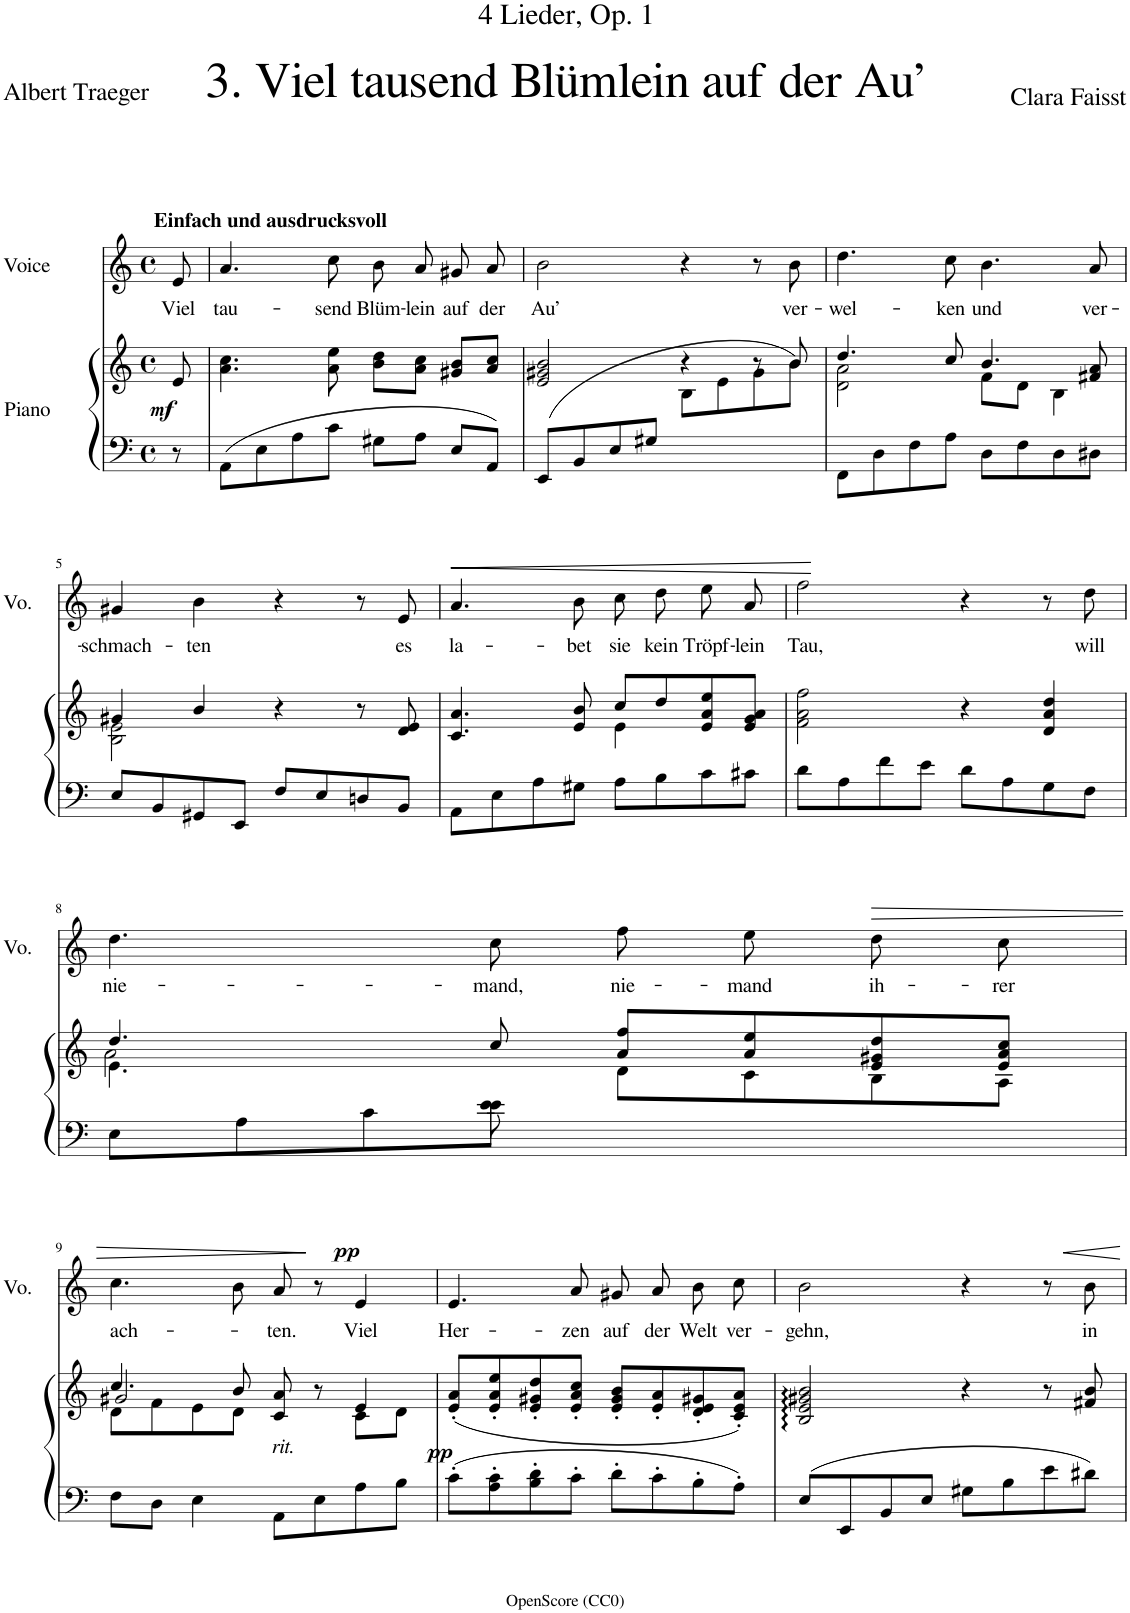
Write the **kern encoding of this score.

**kern	**kern	**dynam	**kern	**text	**dynam
*part2	*part2	*part2	*part1	*part1	*part1
*staff3	*staff2	*staff2/3	*staff1	*staff1	*staff1
*I"Piano	*	*	*I"Voice	*	*
*I'Pno	*	*	*I'Vo.	*	*
*clefF4	*clefG2	*	*clefG2	*	*
*k[]	*k[]	*	*k[]	*	*
*M4/4	*M4/4	*	*M4/4	*	*
*met(c)	*met(c)	*	*met(c)	*	*
=1	=1	=1	=1	=1	=1
!	!	!	!LO:TX:a:B:t=Einfach und ausdrucksvoll	!	!
!	!	!LO:DY:b	!	!LO:LY:b	!
8r	8e/	mf	8e/	Viel	.
=2	=2	=2	=2	=2	=2
!	!	!	!	!LO:LY:b	!
8AA\L	4.a\ 4.cc\	.	4.a/	tau-	.
8E\	.	.	.	.	.
8A\	.	.	.	.	.
!	!	!	!	!LO:LY:b	!
8c\J	8a\ 8ee\	.	8cc\	-send	.
!	!	!	!	!LO:LY:b	!
8G#X\L	8b\ 8dd\L	.	8b/L	Blüm-	.
!	!	!	!	!LO:LY:b	!
8A\J	8a\ 8cc\J	.	8a/J	-lein	.
!	!	!	!	!LO:LY:b	!
8E/L	8g#X/ 8b/L	.	8g#X/L	auf	.
!	!	!	!	!LO:LY:b	!
8AA/J	8a/ 8cc/J	.	8a/J	der	.
=3	=3	=3	=3	=3	=3
*	*^	*	*	*	*
!	!	!	!	!	!LO:LY:b	!
(8EE/L	2e/ 2g#X/ 2b/	2ryy	.	2b\	Au’	.
8BB/	.	.	.	.	.	.
8E/	.	.	.	.	.	.
8G#X/J	.	.	.	.	.	.
2ryy	4r	8B\L	.	4r	.	.
.	.	8e\	.	.	.	.
.	8r	8g#\	.	8r	.	.
!	!	!	!	!	!LO:LY:b	!
.	8b/	8b\J)	.	8b\	ver-	.
=4	=4	=4	=4	=4	=4	=4
!	!	!	!	!	!LO:LY:b	!
8FF\L	4.dd/	2d\ 2a\	.	4.dd\	-wel-	.
8D\	.	.	.	.	.	.
8F\	.	.	.	.	.	.
!	!	!	!	!	!LO:LY:b	!
8A\J	8cc/	.	.	8cc\	-ken	.
!	!	!	!	!	!LO:LY:b	!
8D\L	4.b/	8f\L	.	4.b\	und	.
8F\	.	8d\J	.	.	.	.
8D\	.	4B\	.	.	.	.
!	!	!	!	!	!LO:LY:b	!
8D#X\J	8f#X/ 8a/	.	.	8a/	ver-	.
!!LO:LB:g=z
=5	=5	=5	=5	=5	=5	=5
!	!	!	!	!	!LO:LY:b	!
8E/L	4g#X/	2B\ 2e\	.	4g#X/	-schmach-	.
8BB/	.	.	.	.	.	.
!	!	!	!	!	!LO:LY:b	!
8GG#X/	4b/	.	.	4b\	-ten	.
8EE/J	.	.	.	.	.	.
8F/L	4r	2ryy	.	4r	.	.
8E/	.	.	.	.	.	.
8Dn/	8r	.	.	8r	.	.
!	!	!	!	!	!LO:LY:b	!
8BB/J	8d/ 8e/	.	.	8e/	es	.
=6	=6	=6	=6	=6	=6	=6
!	!	!	!	!	!LO:LY:b	!LO:HP:b
8AA\L	4.c/ 4.a/	2ryy	.	4.a/	la-	<
8E\	.	.	.	.	.	.
8A\	.	.	.	.	.	.
!	!	!	!	!	!LO:LY:b	!
8G#X\J	8e/ 8b/	.	.	8b\	-bet	.
!	!	!	!	!	!LO:LY:b	!
8A\L	8cc/L	4e\	.	8cc\L	sie	.
!	!	!	!	!	!LO:LY:b	!
8B\	8dd/	.	.	8dd\J	kein	.
!	!	!	!	!	!LO:LY:b	!
8c\	8e/ 8a/ 8ee/	4ryy	.	8ee\L	Tröpf-	.
!	!	!	!	!	!LO:LY:b	!
8c#X\J	8e/ 8g/ 8a/J	.	.	8a\J	-lein	.
*	*v	*v	*	*	*	*
.	.	.	.	.	[
=7	=7	=7	=7	=7	=7
!	!	!	!	!LO:LY:b	!
8d\L	2f\ 2a\ 2ff\	.	2ff\	Tau,	.
8A\	.	.	.	.	.
8f\	.	.	.	.	.
8e\J	.	.	.	.	.
8d\L	4r	.	4r	.	.
8A\	.	.	.	.	.
8G\	4d/ 4a/ 4dd/	.	8r	.	.
!	!	!	!	!LO:LY:b	!
8F\J	.	.	8dd\	will	.
!!LO:LB:g=z
=8	=8	=8	=8	=8	=8
*^	*^	*	*	*	*
*	*	*	*^	*	*	*	*
*	*	*	*	*^	*	*	*	*
!	!	!	!	!	!	!	!	!LO:LY:b	!
4.ryy	8E\L	4.dd/	4.e\	2a\	2ryy	.	4.dd\	nie-	.
.	8A\	.	.	.	.	.	.	.	.
.	8c\	.	.	.	.	.	.	.	.
!	!	!	!	!	!	!	!	!LO:LY:b	!
8e\	8e\J	8cc/	2ryy	.	.	.	8cc\	-mand,	.
!	!	!	!	!	!	!	!	!LO:LY:b	!
2ryy	2ryy	8a/ 8ff/L	.	2ryy	8d\L	.	8ff\L	nie-	.
!	!	!	!	!	!	!	!	!LO:LY:b	!
.	.	8a/ 8ee/	.	.	8c\	.	8ee\J	-mand	.
!	!	!	!	!	!	!	!	!LO:LY:b	!LO:HP:b
.	.	8e/ 8g#X/ 8dd/	.	.	8B\	.	8dd\L	ih-	>
!	!	!	!	!	!	!	!	!LO:LY:b	!
.	.	8e/ 8a/ 8cc/J	8ryy	.	8A\J	.	8cc\J	-rer	.
*v	*v	*	*	*	*	*	*	*	*
!!LO:LB:g=z
=9	=9	=9	=9	=9	=9	=9	=9	=9
!	!	!	!	!	!	!	!LO:LY:b	!
*	*	*	*v	*v	*	*	*	*
8F\L	4.cc/	8d\L	2g#X/	.	4.cc\	ach-	.
8D\J	.	8f\	.	.	.	.	.
4E\	.	8e\	.	.	.	.	.
.	8b/	8d\J	.	.	8b\	.	.
!	!LO:TX:b:i:t=rit.	!	!	!	!	!	!
!	!	!	!	!	!	!LO:LY:b	!
8AA\L	8c/ 8a/	4ryy	2ryy	.	8a/	-ten.	.
8E\	8r	.	.	.	8r	.	]
!	!	!	!	!	!	!LO:LY:b	!LO:DY:a
8A\	4e/	8c\L	.	.	4e/	Viel	pp
8B\J	.	8d\J	.	.	.	.	.
*	*	*v	*v	*	*	*	*
=10	=10	=10	=10	=10	=10	=10
!	!	!	!LO:DY:b	!	!LO:LY:b	!
*	*v	*v	*	*	*	*
8c'\L	(8e/' 8a/'L	pp	4.e/	Her-	.
8A\' 8c\'	8e/' 8a/' 8ee/'	.	.	.	.
8B\' 8d\'	8e/' 8g#X/' 8dd/'	.	.	.	.
!	!	!	!	!LO:LY:b	!
8c'\J	8e/' 8a/' 8cc/'J	.	8a/	-zen	.
!	!	!	!	!LO:LY:b	!
8d'\L	8e/' 8g#/' 8b/'L	.	8g#X/L	auf	.
!	!	!	!	!LO:LY:b	!
8c'\	8e/' 8a/'	.	8a/J	der	.
!	!	!	!	!LO:LY:b	!
8B'\	8d/' 8e/' 8g#X/'	.	8b\L	Welt	.
!	!	!	!	!LO:LY:b	!
8A'\J	8c/' 8e/' 8a/'J)	.	8cc\J	ver-	.
=11	=11	=11	=11	=11	=11
!	!	!	!	!LO:LY:b	!
8E'~/L	2B/ 2e/ 2g#X/ 2b/	.	2b\	-gehn,	.
8EE/	.	.	.	.	.
8BB/	.	.	.	.	.
8E/J	.	.	.	.	.
8G#X\L	4r	.	4r	.	.
8B\	.	.	.	.	.
8e\	8r	.	8r	.	.
!	!	!	!	!LO:LY:b	!
8d#X\J	8f#X/ 8b/	.	8b\	in	.
=	=	=	=	=	=
*-	*-	*-	*-	*-	*-
